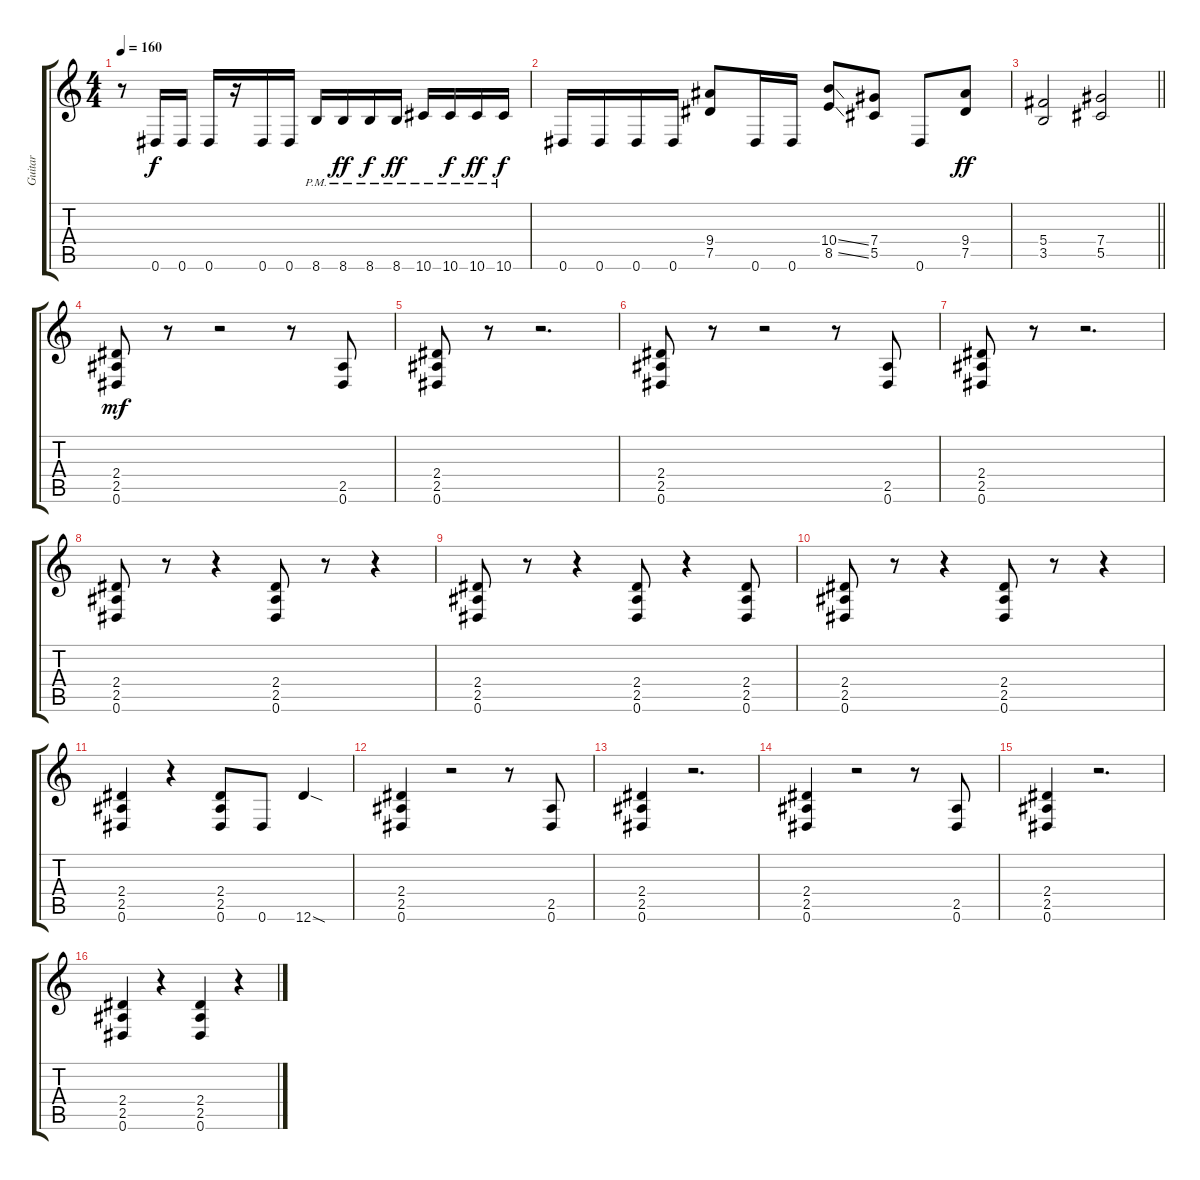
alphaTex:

\track ("Guitar" "Guitar") {instrument electricguitarjazz}
\staff {score tabs}
\tuning (Eb4 Bb3 Gb3 Db3 Ab2 Eb2) {hide}
\ts (4 4)
\tempo 160
\clef g2
\ks c
r.8{dy f} 0.6.16 0.6.16 0.6.16 r.16 0.6.16 0.6.16 8.6{pm}.16 8.6{pm}.16{dy ff} 8.6{pm}.16{dy f} 8.6{pm}.16{dy ff} 10.6{pm}.16 10.6{pm}.16{dy f} 10.6{pm}.16{dy ff} 10.6{pm}.16{dy f} |
0.6.16 0.6.16 0.6.16 0.6.16 (9.4 7.5).8 0.6.16 0.6.16 (10.4{ss} 8.5{ss}).8 (7.4 5.5).8 0.6.8 (9.4 7.5).8{dy ff} |
\barLineRight lightlight
(5.4 3.5).2 (7.4 5.5).2 |
(2.4 2.5 0.6).8{dy mf} r.8 r.2 r.8 (2.5 0.6).8 |
(2.4 2.5 0.6).8 r.8 r.2{d} |
(2.4 2.5 0.6).8 r.8 r.2 r.8 (2.5 0.6).8 |
(2.4 2.5 0.6).8 r.8 r.2{d} |
(2.4 2.5 0.6).8 r.8 r.4 (2.4 2.5 0.6).8 r.8 r.4 |
(2.4 2.5 0.6).8 r.8 r.4 (2.4 2.5 0.6).8 r.4 (2.4 2.5 0.6).8 |
(2.4 2.5 0.6).8 r.8 r.4 (2.4 2.5 0.6).8 r.8 r.4 |
(2.4 2.5 0.6).4 r.4 (2.4 2.5 0.6).8 0.6.8 12.6{sod}.4 |
(2.4 2.5 0.6).4 r.2 r.8 (2.5 0.6).8 |
(2.4 2.5 0.6).4 r.2{d} |
(2.4 2.5 0.6).4 r.2 r.8 (2.5 0.6).8 |
(2.4 2.5 0.6).4 r.2{d} |
(2.4 2.5 0.6).4 r.4 (2.4 2.5 0.6).4 r.4
